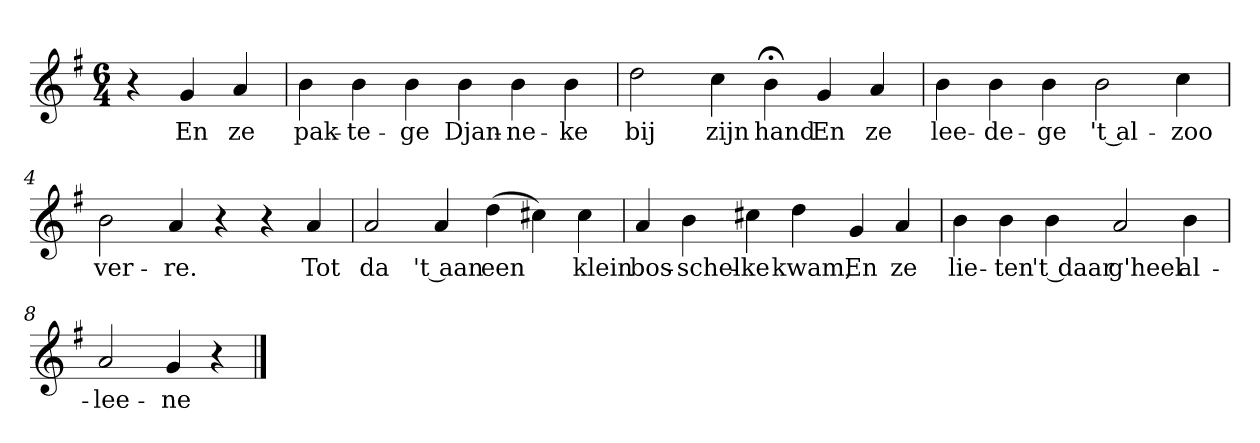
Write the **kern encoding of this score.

**kern	**text
*part1	*part1
*staff1	*staff1
*clefG2	*
*k[f#]	*
*G:	*
*M6/4	*
*MM120	*
=	=
4r	.
4g	En
4a	ze
=1	=1
4b	pak-
4b	-te-
4b	-ge
4b	Djan-
4b	-ne-
4b	-ke
=2	=2
2dd	bij
4cc	zijn
4b;<	hand
4g	En
4a	ze
=3	=3
4b	lee-
4b	-de-
4b	-ge
2b	't al-
4cc	-zoo
=4	=4
2b	ver-
4a	-re.
4r	.
4r	.
4a	Tot
=5	=5
2a	da
4a	't aan
(4dd	een
4cc#X)	.
4cc#	klein
=6	=6
4a	bos-
4b	-schel-
4cc#X	-ke
4dd	kwam,
4g	En
4a	ze
=7	=7
4b	lie-
4b	-ten
4b	't daar
2a	g'heel
4b	al-
=8	=8
2a	-lee-
4g	-ne
4r	.
==	==
*-	*-
